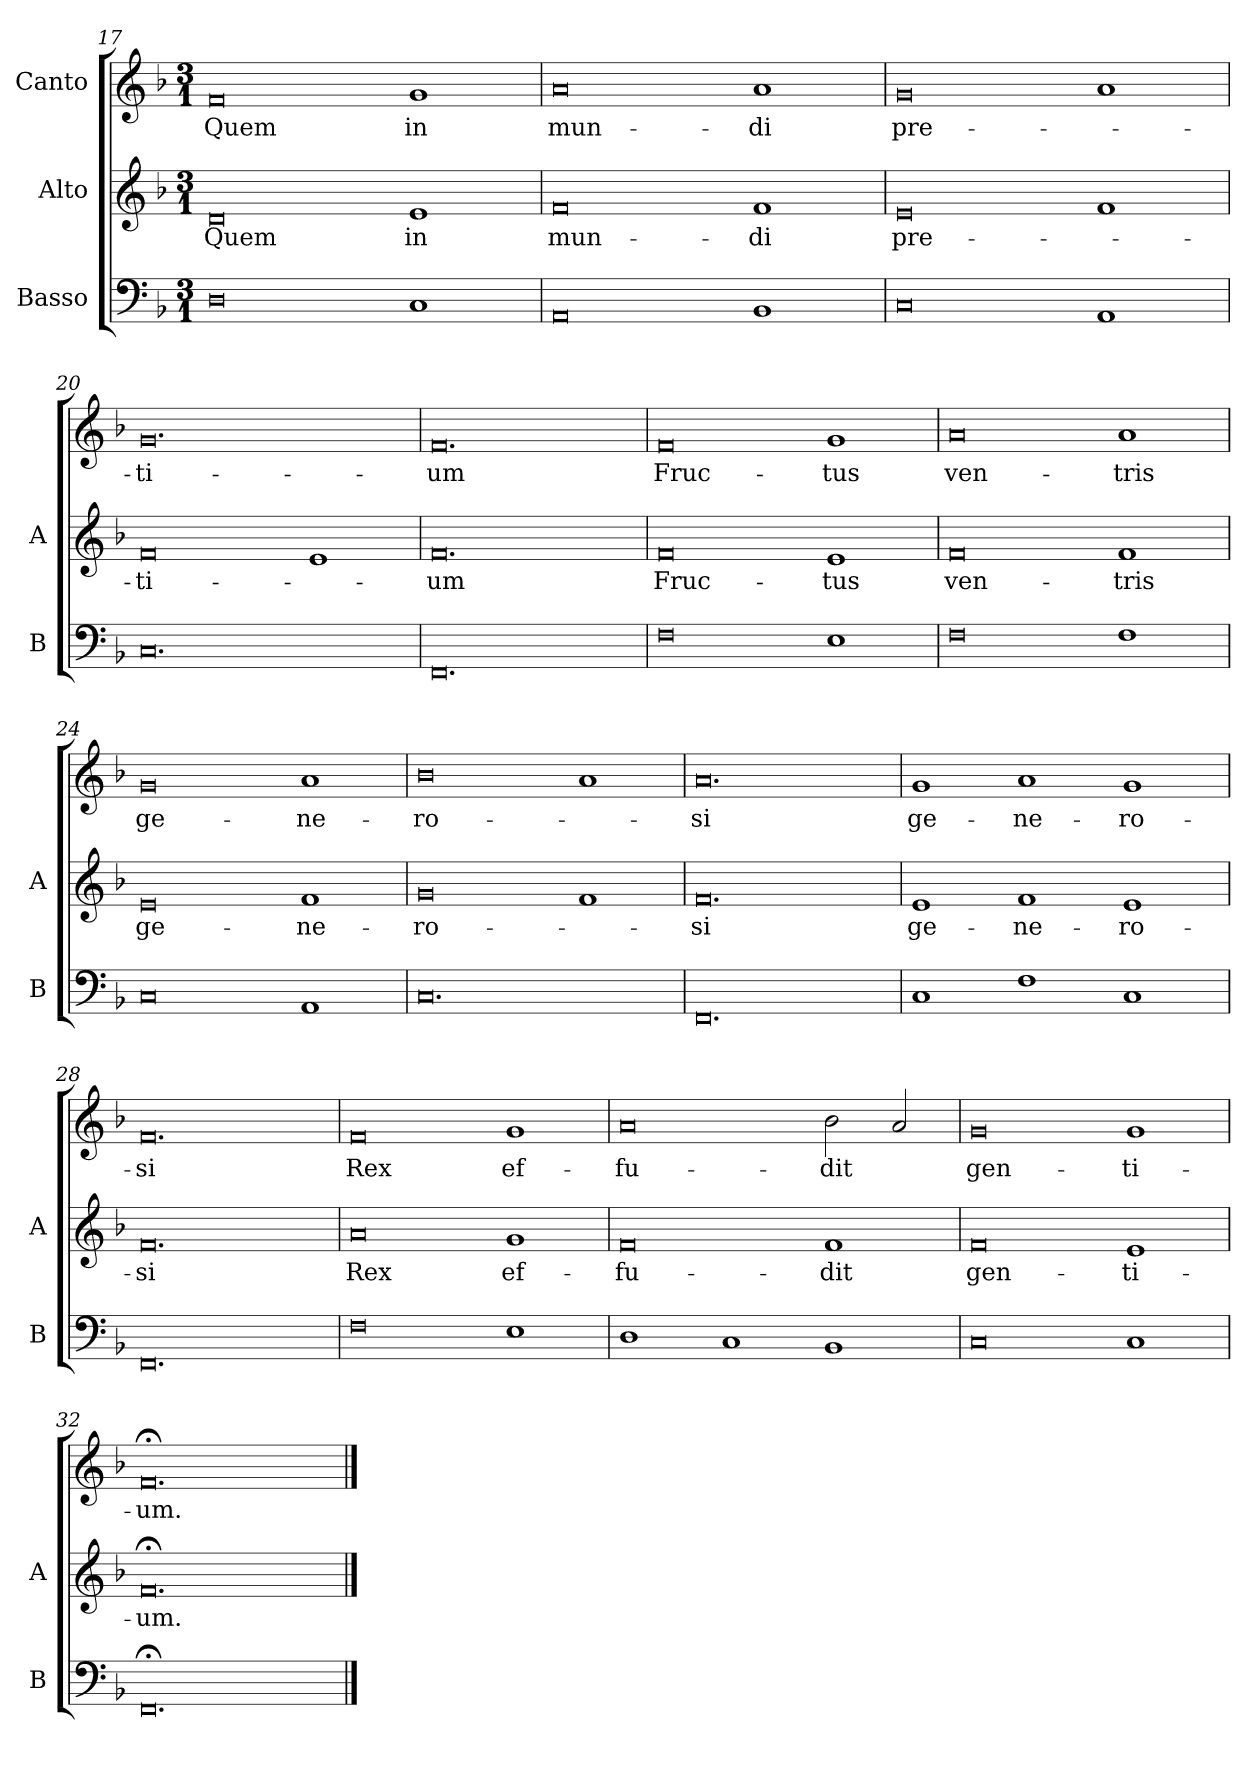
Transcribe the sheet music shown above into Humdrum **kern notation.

**kern	**kern	**text	**kern	**text
*part3	*part2	*part2	*part1	*part1
*staff3	*staff2	*staff2	*staff1	*staff1
*I"Basso	*I"Alto	*	*I"Canto	*
*I'B	*I'A	*	*	*
*clefF4	*clefG2	*	*clefG2	*
*k[b-]	*k[b-]	*	*k[b-]	*
*M3/1	*M3/1	*	*M3/1	*
=17	=17	=17	=17	=17
0D	0d	Quem	0f	Quem
1C	1e	in	1g	in
=18	=18	=18	=18	=18
0AA	0f	mun-	0a	mun-
1BB-	1f	-di	1a	-di
=19	=19	=19	=19	=19
0C	0e	pre-	0g	pre-
1AA	1f	.	1a	.
=20	=20	=20	=20	=20
0.C	0f	-ti-	0.g	-ti-
.	1e	.	.	.
=21	=21	=21	=21	=21
0.FF	0.f	-um	0.f	-um
=22	=22	=22	=22	=22
0F	0f	Fruc-	0f	Fruc-
1E	1e	-tus	1g	-tus
=23	=23	=23	=23	=23
0F	0f	ven-	0a	ven-
1F	1f	-tris	1a	-tris
=24	=24	=24	=24	=24
0C	0e	ge-	0g	ge-
1AA	1f	-ne-	1a	-ne-
=25	=25	=25	=25	=25
0.C	0g	-ro-	0b-	-ro-
.	1f	.	1a	.
=26	=26	=26	=26	=26
0.FF	0.f	-si	0.a	-si
=27	=27	=27	=27	=27
1C	1e	ge-	1g	ge-
1F	1f	-ne-	1a	-ne-
1C	1e	-ro-	1g	-ro-
=28	=28	=28	=28	=28
0.FF	0.f	-si	0.f	-si
=29	=29	=29	=29	=29
0F	0a	Rex	0f	Rex
1E	1g	ef-	1g	ef-
=30	=30	=30	=30	=30
1D	0f	-fu-	0a	-fu-
1C	.	.	.	.
1BB-	1f	-dit	2b-	-dit
.	.	.	2a	.
=31	=31	=31	=31	=31
0C	0f	gen-	0g	gen-
1C	1e	-ti-	1g	-ti-
=32	=32	=32	=32	=32
0.FF;<	0.f;<	-um.	0.f;<	-um.
==	==	==	==	==
*-	*-	*-	*-	*-
